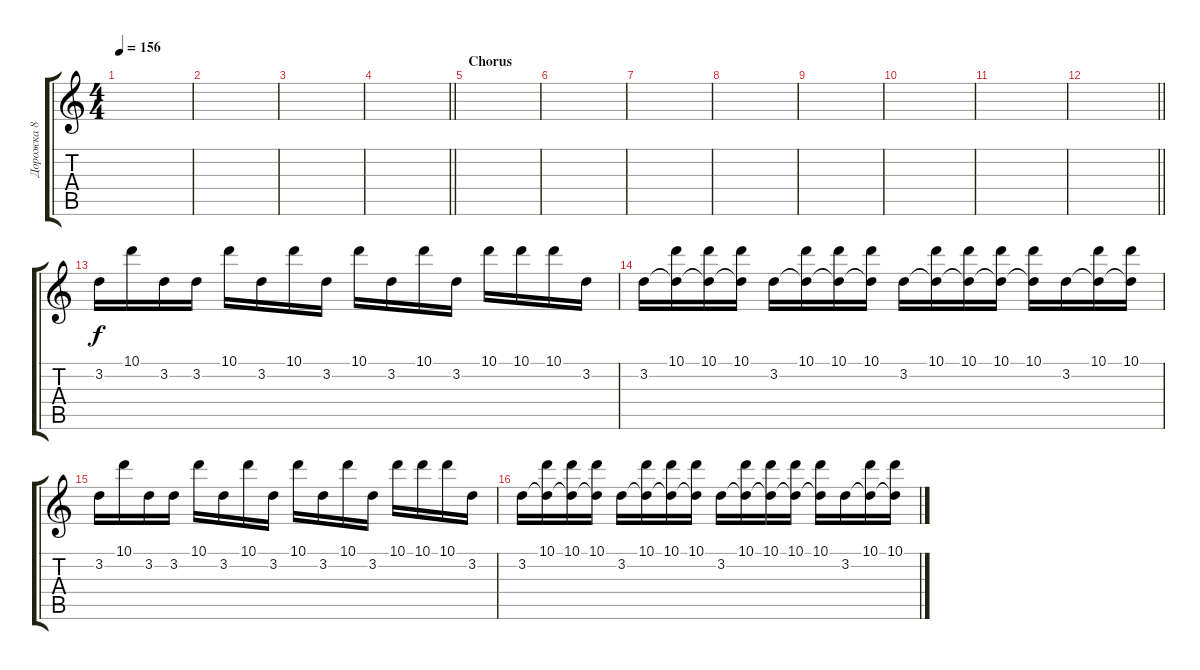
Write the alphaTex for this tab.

\track ("Дорожка 8" "Дорожка 8") {instrument overdrivenguitar}
\staff {score tabs}
\tuning (E4 B3 G3 D3 A2 E2) {hide}
\ts (4 4)
\tempo 156
\clef g2
\ks c
|
|
|
\barLineRight lightlight
|
\section ("" "Chorus")
|
|
|
|
|
|
|
\barLineRight lightlight
|
3.2.16{volume 10 instrument overdrivenguitar} 10.1.16 3.2.16 3.2.16 10.1.16 3.2.16 10.1.16 3.2.16 10.1.16 3.2.16 10.1.16 3.2.16 10.1.16 10.1.16 10.1.16 3.2.16 |
3.2.16 (10.1 3.2{t}).16 (10.1 3.2{t}).16 (10.1 3.2{t}).16 3.2.16 (10.1 3.2{t}).16 (10.1 3.2{t}).16 (10.1 3.2{t}).16 3.2.16 (10.1 3.2{t}).16 (10.1 3.2{t}).16 (10.1 3.2{t}).16 (10.1 3.2{t}).16 3.2.16 (10.1 3.2{t}).16 (10.1 3.2{t}).16 |
3.2.16{volume 10 instrument overdrivenguitar} 10.1.16 3.2.16 3.2.16 10.1.16 3.2.16 10.1.16 3.2.16 10.1.16 3.2.16 10.1.16 3.2.16 10.1.16 10.1.16 10.1.16 3.2.16 |
3.2.16 (10.1 3.2{t}).16 (10.1 3.2{t}).16 (10.1 3.2{t}).16 3.2.16 (10.1 3.2{t}).16 (10.1 3.2{t}).16 (10.1 3.2{t}).16 3.2.16 (10.1 3.2{t}).16 (10.1 3.2{t}).16 (10.1 3.2{t}).16 (10.1 3.2{t}).16 3.2.16 (10.1 3.2{t}).16 (10.1 3.2{t}).16
